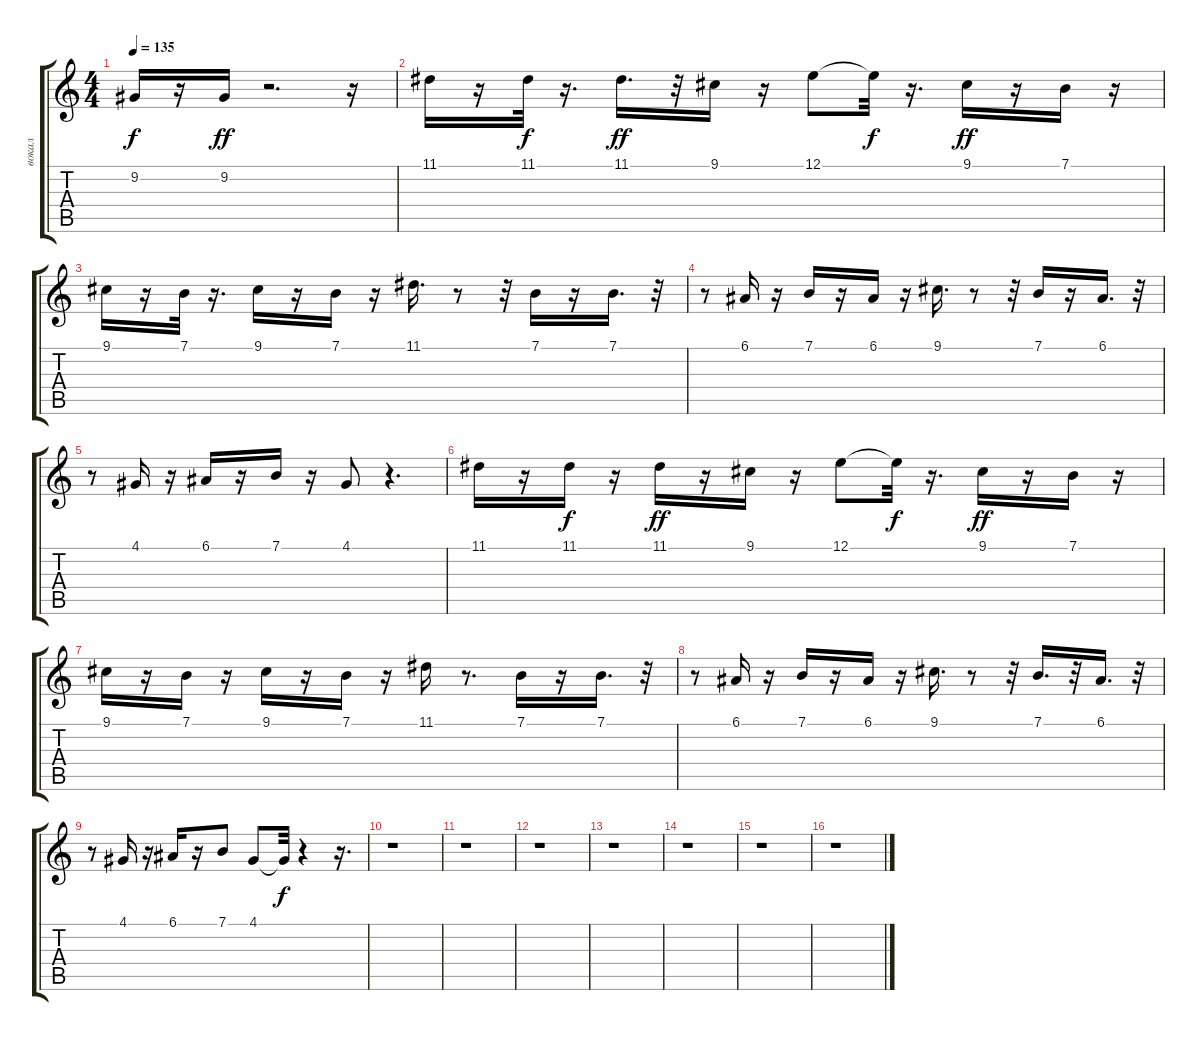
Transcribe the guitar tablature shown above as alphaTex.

\track ("вокал" "вокал") {instrument harmonica}
\staff {score tabs}
\tuning (E4 B3 G3 D3 A2 E2) {hide}
\ts (4 4)
\tempo 135
\clef g2
\ks c
9.2{t}.16{dy f} r.16 9.2.16{dy ff} r.2{d} r.16 |
11.1.16 r.16 11.1.32{dy f} r.16{d} 11.1.16{d dy ff} r.32 9.1.16 r.16 12.1.8 12.1{t}.32{dy f} r.16{d} 9.1.16{dy ff} r.16 7.1.16 r.16 |
9.1.16 r.16 7.1.32 r.16{d} 9.1.16 r.16 7.1.16 r.16 11.1.16{d} r.8 r.32 7.1.16 r.16 7.1.16{d} r.32 |
r.8 6.1.16 r.16 7.1.16 r.16 6.1.16 r.16 9.1.16{d} r.8 r.32 7.1.16 r.16 6.1.16{d} r.32 |
r.8 4.1.16 r.16 6.1.16 r.16 7.1.16 r.16 4.1.8 r.4{d} |
11.1.16 r.16 11.1.16{dy f} r.16 11.1.16{dy ff} r.16 9.1.16 r.16 12.1.8 12.1{t}.32{dy f} r.16{d} 9.1.16{dy ff} r.16 7.1.16 r.16 |
9.1.16 r.16 7.1.16 r.16 9.1.16 r.16 7.1.16 r.16 11.1.16 r.8{d} 7.1.16 r.16 7.1.16{d} r.32 |
r.8 6.1.16 r.16 7.1.16 r.16 6.1.16 r.16 9.1.16{d} r.8 r.32 7.1.16{d} r.32 6.1.16{d} r.32 |
r.8 4.1.16 r.16 6.1.16 r.16 7.1.8 4.1.8 4.1{t}.32{dy f} r.4 r.16{d} |
r.1 |
r.1 |
r.1 |
r.1 |
r.1 |
r.1 |
r.1
